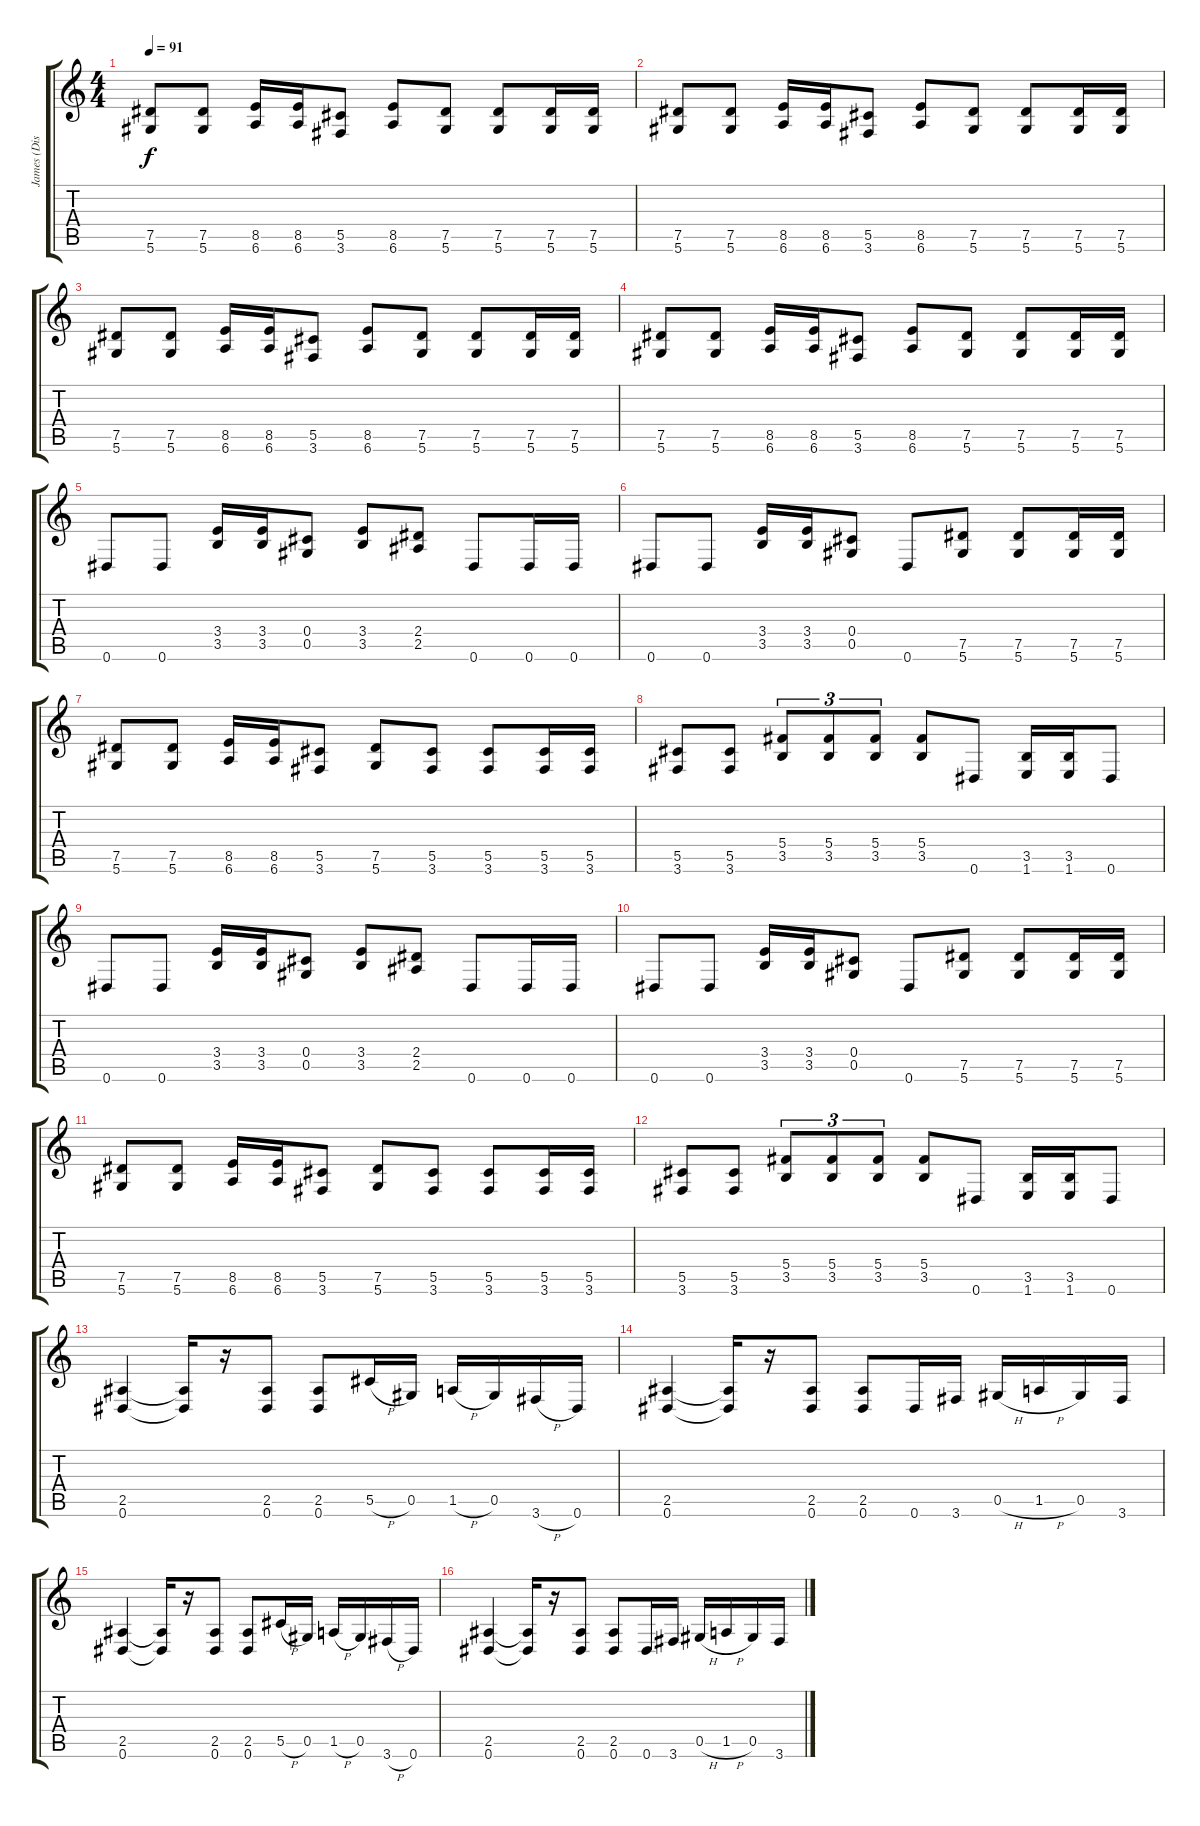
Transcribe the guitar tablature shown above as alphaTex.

\track ("James (Disto Guitar)" "James (Dis") {instrument distortionguitar}
\staff {score tabs}
\tuning (Eb4 Bb3 Gb3 Db3 Ab2 Eb2) {hide}
\ts (4 4)
\tempo 91
\clef g2
\ks c
(7.5 5.6).8{dy f} (7.5 5.6).8 (8.5 6.6).16 (8.5 6.6).16 (5.5 3.6).8 (8.5 6.6).8 (7.5 5.6).8 (7.5 5.6).8 (7.5 5.6).16 (7.5 5.6).16 |
(7.5 5.6).8 (7.5 5.6).8 (8.5 6.6).16 (8.5 6.6).16 (5.5 3.6).8 (8.5 6.6).8 (7.5 5.6).8 (7.5 5.6).8 (7.5 5.6).16 (7.5 5.6).16 |
(7.5 5.6).8 (7.5 5.6).8 (8.5 6.6).16 (8.5 6.6).16 (5.5 3.6).8 (8.5 6.6).8 (7.5 5.6).8 (7.5 5.6).8 (7.5 5.6).16 (7.5 5.6).16 |
(7.5 5.6).8 (7.5 5.6).8 (8.5 6.6).16 (8.5 6.6).16 (5.5 3.6).8 (8.5 6.6).8 (7.5 5.6).8 (7.5 5.6).8 (7.5 5.6).16 (7.5 5.6).16 |
0.6.8 0.6.8 (3.4 3.5).16 (3.4 3.5).16 (0.4 0.5).8 (3.4 3.5).8 (2.4 2.5).8 0.6.8 0.6.16 0.6.16 |
0.6.8 0.6.8 (3.4 3.5).16 (3.4 3.5).16 (0.4 0.5).8 0.6.8 (7.5 5.6).8 (7.5 5.6).8 (7.5 5.6).16 (7.5 5.6).16 |
(7.5 5.6).8 (7.5 5.6).8 (8.5 6.6).16 (8.5 6.6).16 (5.5 3.6).8 (7.5 5.6).8 (5.5 3.6).8 (5.5 3.6).8 (5.5 3.6).16 (5.5 3.6).16 |
(5.5 3.6).8 (5.5 3.6).8 (5.4 3.5).8{tu (3 2)} (5.4 3.5).8{tu (3 2)} (5.4 3.5).8{tu (3 2)} (5.4 3.5).8 0.6.8 (3.5 1.6).16 (3.5 1.6).16 0.6.8 |
0.6.8 0.6.8 (3.4 3.5).16 (3.4 3.5).16 (0.4 0.5).8 (3.4 3.5).8 (2.4 2.5).8 0.6.8 0.6.16 0.6.16 |
0.6.8 0.6.8 (3.4 3.5).16 (3.4 3.5).16 (0.4 0.5).8 0.6.8 (7.5 5.6).8 (7.5 5.6).8 (7.5 5.6).16 (7.5 5.6).16 |
(7.5 5.6).8 (7.5 5.6).8 (8.5 6.6).16 (8.5 6.6).16 (5.5 3.6).8 (7.5 5.6).8 (5.5 3.6).8 (5.5 3.6).8 (5.5 3.6).16 (5.5 3.6).16 |
(5.5 3.6).8 (5.5 3.6).8 (5.4 3.5).8{tu (3 2)} (5.4 3.5).8{tu (3 2)} (5.4 3.5).8{tu (3 2)} (5.4 3.5).8 0.6.8 (3.5 1.6).16 (3.5 1.6).16 0.6.8 |
(2.5 0.6).4 (2.5{t} 0.6{t}).16 r.16 (2.5 0.6).8 (2.5 0.6).8 5.5{h}.16 0.5.16 1.5{h}.16 0.5.16 3.6{h}.16 0.6.16 |
(2.5 0.6).4 (2.5{t} 0.6{t}).16 r.16 (2.5 0.6).8 (2.5 0.6).8 0.6.16 3.6.16 0.5{h}.16 1.5{h}.16 0.5.16 3.6.16 |
(2.5 0.6).4 (2.5{t} 0.6{t}).16 r.16 (2.5 0.6).8 (2.5 0.6).8 5.5{h}.16 0.5.16 1.5{h}.16 0.5.16 3.6{h}.16 0.6.16 |
(2.5 0.6).4 (2.5{t} 0.6{t}).16 r.16 (2.5 0.6).8 (2.5 0.6).8 0.6.16 3.6.16 0.5{h}.16 1.5{h}.16 0.5.16 3.6.16
